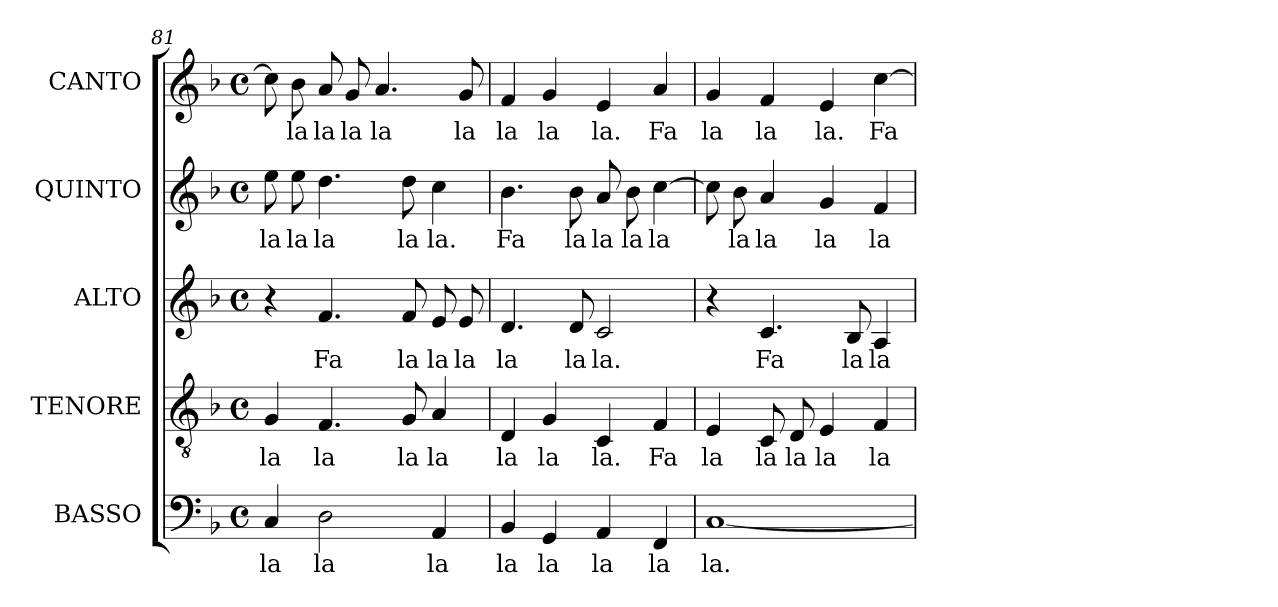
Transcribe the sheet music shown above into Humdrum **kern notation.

**kern	**text	**kern	**text	**kern	**text	**kern	**text	**kern	**text
*part5	*part5	*part4	*part4	*part3	*part3	*part2	*part2	*part1	*part1
*staff5	*staff5	*staff4	*staff4	*staff3	*staff3	*staff2	*staff2	*staff1	*staff1
*I"BASSO	*	*I"TENORE	*	*I"ALTO	*	*I"QUINTO	*	*I"CANTO	*
*I'B	*	*I'T	*	*I'A	*	*	*	*	*
*clefF4	*	*clefGv2	*	*clefG2	*	*clefG2	*	*clefG2	*
*	*	*ITrd7c12	*	*	*	*	*	*	*
*k[b-]	*	*k[b-]	*	*k[b-]	*	*k[b-]	*	*k[b-]	*
*F:	*	*F:	*	*F:	*	*F:	*	*F:	*
*M4/4	*	*M4/4	*	*M4/4	*	*M4/4	*	*M4/4	*
*met(c)	*	*met(c)	*	*met(c)	*	*met(c)	*	*met(c)	*
=81	=81	=81	=81	=81	=81	=81	=81	=81	=81
!	!LO:LY:b:color=#000000	!	!	!	!	!	!	!	!
!	!	!	!LO:LY:b:color=#000000	!	!	!	!	!	!
!	!	!	!	!	!	!	!LO:LY:b:color=#000000	!	!
4Ci/	la	4GGi/	la	4r	.	8eei\	la	8cci\]	.
!	!	!	!	!	!	!	!LO:LY:b:color=#000000	!	!
!	!	!	!	!	!	!	!	!	!LO:LY:b:color=#000000
.	.	.	.	.	.	8eei\	la	8b-i\	la
!	!LO:LY:b:color=#000000	!	!	!	!	!	!	!	!
!	!	!	!LO:LY:b:color=#000000	!	!	!	!	!	!
!	!	!	!	!	!LO:LY:b:color=#000000	!	!	!	!
!	!	!	!	!	!	!	!LO:LY:b:color=#000000	!	!
!	!	!	!	!	!	!	!	!	!LO:LY:b:color=#000000
2Di\	la	4.FFi/	la	4.fi/	Fa	4.ddi\	la	8ai/	la
!	!	!	!	!	!	!	!	!	!LO:LY:b:color=#000000
.	.	.	.	.	.	.	.	8gi/	la
!	!	!	!	!	!	!	!	!	!LO:LY:b:color=#000000
.	.	.	.	.	.	.	.	4.ai/	la
!	!	!	!LO:LY:b:color=#000000	!	!	!	!	!	!
!	!	!	!	!	!LO:LY:b:color=#000000	!	!	!	!
!	!	!	!	!	!	!	!LO:LY:b:color=#000000	!	!
.	.	8GGi/	la	8fi/	la	8ddi\	la	.	.
!	!LO:LY:b:color=#000000	!	!	!	!	!	!	!	!
!	!	!	!LO:LY:b:color=#000000	!	!	!	!	!	!
!	!	!	!	!	!LO:LY:b:color=#000000	!	!	!	!
!	!	!	!	!	!	!	!LO:LY:b:color=#000000	!	!
4AAi/	la	4AAi/	la	8ei/	la	4cci\	la.	.	.
!	!	!	!	!	!LO:LY:b:color=#000000	!	!	!	!
!	!	!	!	!	!	!	!	!	!LO:LY:b:color=#000000
.	.	.	.	8ei/	la	.	.	8gi/	la
=82	=82	=82	=82	=82	=82	=82	=82	=82	=82
!	!LO:LY:b:color=#000000	!	!	!	!	!	!	!	!
!	!	!	!LO:LY:b:color=#000000	!	!	!	!	!	!
!	!	!	!	!	!LO:LY:b:color=#000000	!	!	!	!
!	!	!	!	!	!	!	!LO:LY:b:color=#000000	!	!
!	!	!	!	!	!	!	!	!	!LO:LY:b:color=#000000
4BB-i/	la	4DDi/	la	4.di/	la	4.b-i\	Fa	4fi/	la
!	!LO:LY:b:color=#000000	!	!	!	!	!	!	!	!
!	!	!	!LO:LY:b:color=#000000	!	!	!	!	!	!
!	!	!	!	!	!	!	!	!	!LO:LY:b:color=#000000
4GGi/	la	4GGi/	la	.	.	.	.	4gi/	la
!	!	!	!	!	!LO:LY:b:color=#000000	!	!	!	!
!	!	!	!	!	!	!	!LO:LY:b:color=#000000	!	!
.	.	.	.	8di/	la	8b-i\	la	.	.
!	!LO:LY:b:color=#000000	!	!	!	!	!	!	!	!
!	!	!	!LO:LY:b:color=#000000	!	!	!	!	!	!
!	!	!	!	!	!LO:LY:b:color=#000000	!	!	!	!
!	!	!	!	!	!	!	!LO:LY:b:color=#000000	!	!
!	!	!	!	!	!	!	!	!	!LO:LY:b:color=#000000
4AAi/	la	4CCi/	la.	2ci/	la.	8ai/	la	4ei/	la.
!	!	!	!	!	!	!	!LO:LY:b:color=#000000	!	!
.	.	.	.	.	.	8b-i\	la	.	.
!	!LO:LY:b:color=#000000	!	!	!	!	!	!	!	!
!	!	!	!LO:LY:b:color=#000000	!	!	!	!	!	!
!	!	!	!	!	!	!	!LO:LY:b:color=#000000	!	!
!	!	!	!	!	!	!	!	!	!LO:LY:b:color=#000000
4FFi/	la	4FFi/	Fa	.	.	[>4cci\	la	4ai/	Fa
=83	=83	=83	=83	=83	=83	=83	=83	=83	=83
!	!LO:LY:b:color=#000000	!	!	!	!	!	!	!	!
!	!	!	!LO:LY:b:color=#000000	!	!	!	!	!	!
!	!	!	!	!	!	!	!	!	!LO:LY:b:color=#000000
[<1Ci	la.	4EEi/	la	4r	.	8cci\]	.	4gi/	la
!	!	!	!	!	!	!	!LO:LY:b:color=#000000	!	!
.	.	.	.	.	.	8b-i\	la	.	.
!	!	!	!LO:LY:b:color=#000000	!	!	!	!	!	!
!	!	!	!	!	!LO:LY:b:color=#000000	!	!	!	!
!	!	!	!	!	!	!	!LO:LY:b:color=#000000	!	!
!	!	!	!	!	!	!	!	!	!LO:LY:b:color=#000000
.	.	8CCi/	la	4.ci/	Fa	4ai/	la	4fi/	la
!	!	!	!LO:LY:b:color=#000000	!	!	!	!	!	!
.	.	8DDi/	la	.	.	.	.	.	.
!	!	!	!LO:LY:b:color=#000000	!	!	!	!	!	!
!	!	!	!	!	!	!	!LO:LY:b:color=#000000	!	!
!	!	!	!	!	!	!	!	!	!LO:LY:b:color=#000000
.	.	4EEi/	la	.	.	4gi/	la	4ei/	la.
!	!	!	!	!	!LO:LY:b:color=#000000	!	!	!	!
.	.	.	.	8B-i/	la	.	.	.	.
!	!	!	!LO:LY:b:color=#000000	!	!	!	!	!	!
!	!	!	!	!	!LO:LY:b:color=#000000	!	!	!	!
!	!	!	!	!	!	!	!LO:LY:b:color=#000000	!	!
!	!	!	!	!	!	!	!	!	!LO:LY:b:color=#000000
.	.	4FFi/	la	4Ai/	la	4fi/	la	[>4cci\	Fa
=	=	=	=	=	=	=	=	=	=
*-	*-	*-	*-	*-	*-	*-	*-	*-	*-
